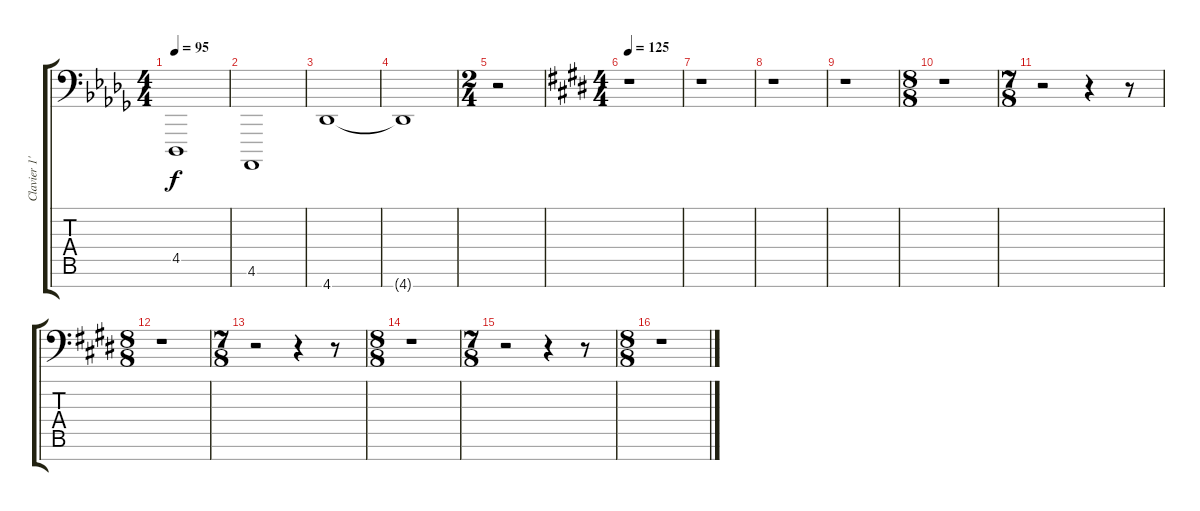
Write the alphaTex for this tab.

\track ("Clavier 1''" "Clavier 1'") {instrument churchorgan}
\staff {score tabs}
\tuning (E2 B1 G1 D1 A0 E0 A-1) {hide}
\ts (4 4)
\tempo 95
\clef f4
\ks db
4.5.1{dy f} |
4.6.1 |
4.7.1 |
4.7{t}.1 |
\ts (2 4)
r.2 |
\ts (4 4)
\tempo 125
\ks e
r.1 |
r.1 |
r.1 |
r.1 |
\ts (8 8)
r.1 |
\ts (7 8)
r.2 r.4 r.8 |
\ts (8 8)
r.1 |
\ts (7 8)
r.2 r.4 r.8 |
\ts (8 8)
r.1 |
\ts (7 8)
r.2 r.4 r.8 |
\ts (8 8)
r.1
